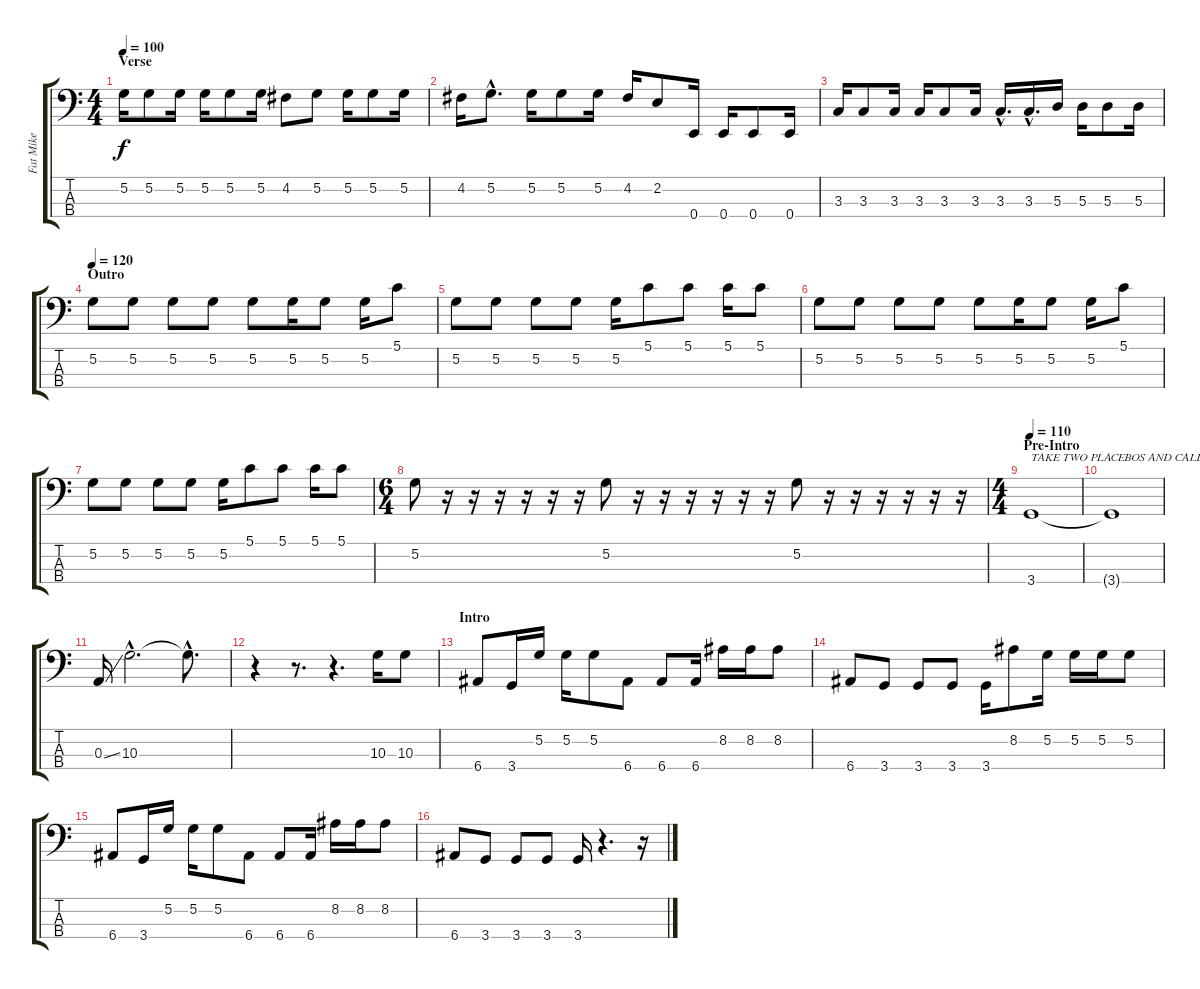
\track ("Fat Mike" "Fat Mike") {instrument electricbasspick}
\staff {score tabs}
\tuning (G2 D2 A1 E1) {hide}
\ts (4 4)
\section ("" "Verse")
\tempo 95
\tempo 100
\clef f4
\ks c
5.2.16{dy f} 5.2.8 5.2.16 5.2.16 5.2.8 5.2.16 4.2.8 5.2.8 5.2.16 5.2.8 5.2.16 |
4.2.16 5.2{hac}.8{d} 5.2.16 5.2.8 5.2.16 4.2.16 2.2.8 0.4.16 0.4.16 0.4.8 0.4.16 |
3.3.16 3.3.8 3.3.16 3.3.16 3.3.8 3.3.16 3.3{hac}.16{d} 3.3{hac}.16{d} 5.3.16 5.3.16 5.3.8 5.3.16 |
\section ("" "Outro")
\tempo 120
5.2.8 5.2.8 5.2.8 5.2.8 5.2.8 5.2.16 5.2.8 5.2.16 5.1.8 |
5.2.8 5.2.8 5.2.8 5.2.8 5.2.16 5.1.8 5.1.8 5.1.16 5.1.8 |
5.2.8 5.2.8 5.2.8 5.2.8 5.2.8 5.2.16 5.2.8 5.2.16 5.1.8 |
5.2.8 5.2.8 5.2.8 5.2.8 5.2.16 5.1.8 5.1.8 5.1.16 5.1.8 |
\ts (6 4)
5.2.8 r.16 r.16 r.16 r.16 r.16 r.16 5.2.8 r.16 r.16 r.16 r.16 r.16 r.16 5.2.8 r.16 r.16 r.16 r.16 r.16 r.16 |
\ts (4 4)
\section ("" "Pre-Intro")
\tempo 110
3.4.1{txt "TAKE TWO PLACEBOS AND CALL ME LAME"} |
3.4{t}.1 |
0.3{ss}.16 10.3{hac}.2{d} 10.3{hac t}.8{d} |
r.4 r.8{d} r.4{d} 10.3.16 10.3.8 |
\section ("" "Intro")
6.4.8 3.4.16 5.2.16 5.2.16 5.2.8 6.4.8 6.4.8 6.4.16 8.2.16 8.2.16 8.2.8 |
6.4.8 3.4.8 3.4.8 3.4.8 3.4.16 8.2.8 5.2.16 5.2.16 5.2.16 5.2.8 |
6.4.8 3.4.16 5.2.16 5.2.16 5.2.8 6.4.8 6.4.8 6.4.16 8.2.16 8.2.16 8.2.8 |
6.4.8 3.4.8 3.4.8 3.4.8 3.4.16 r.4{d} r.16
